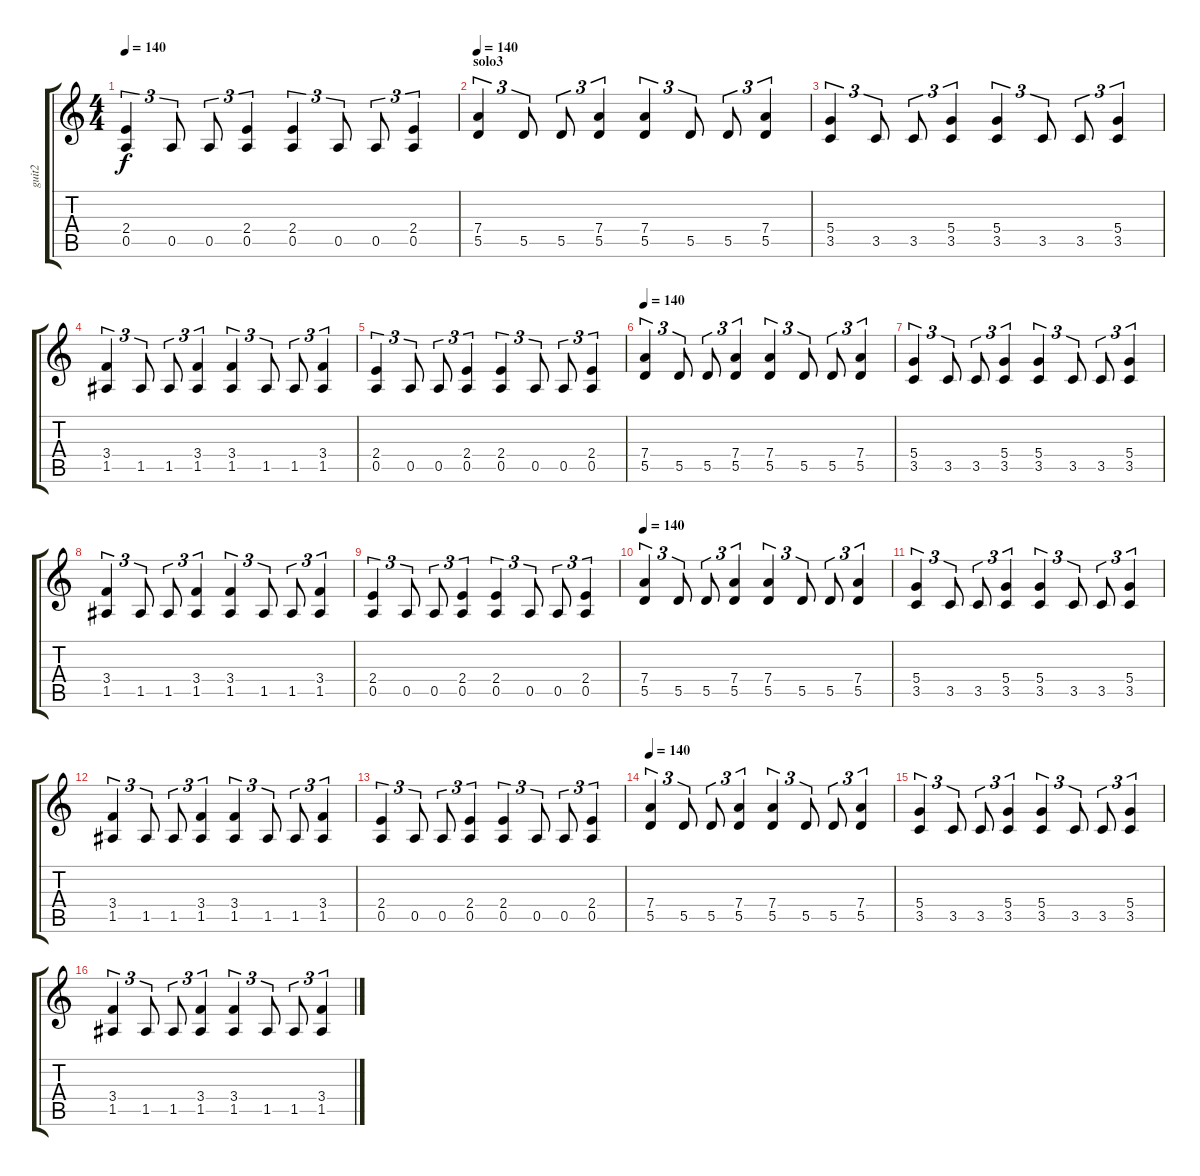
\track ("guit2" "guit2") {instrument distortionguitar}
\staff {score tabs}
\tuning (E4 B3 G3 D3 A2 D2) {hide}
\ts (4 4)
\tempo 140
\clef g2
\ks c
(2.4 0.5).4{tu (3 2) dy f} 0.5.8{tu (3 2)} 0.5.8{tu (3 2)} (2.4 0.5).4{tu (3 2)} (2.4 0.5).4{tu (3 2)} 0.5.8{tu (3 2)} 0.5.8{tu (3 2)} (2.4 0.5).4{tu (3 2)} |
\section ("" "solo3")
\tempo 140
(7.4 5.5).4{tu (3 2)} 5.5.8{tu (3 2)} 5.5.8{tu (3 2)} (7.4 5.5).4{tu (3 2)} (7.4 5.5).4{tu (3 2)} 5.5.8{tu (3 2)} 5.5.8{tu (3 2)} (7.4 5.5).4{tu (3 2)} |
(5.4 3.5).4{tu (3 2)} 3.5.8{tu (3 2)} 3.5.8{tu (3 2)} (5.4 3.5).4{tu (3 2)} (5.4 3.5).4{tu (3 2)} 3.5.8{tu (3 2)} 3.5.8{tu (3 2)} (5.4 3.5).4{tu (3 2)} |
(3.4 1.5).4{tu (3 2)} 1.5.8{tu (3 2)} 1.5.8{tu (3 2)} (3.4 1.5).4{tu (3 2)} (3.4 1.5).4{tu (3 2)} 1.5.8{tu (3 2)} 1.5.8{tu (3 2)} (3.4 1.5).4{tu (3 2)} |
(2.4 0.5).4{tu (3 2)} 0.5.8{tu (3 2)} 0.5.8{tu (3 2)} (2.4 0.5).4{tu (3 2)} (2.4 0.5).4{tu (3 2)} 0.5.8{tu (3 2)} 0.5.8{tu (3 2)} (2.4 0.5).4{tu (3 2)} |
\tempo 140
(7.4 5.5).4{tu (3 2)} 5.5.8{tu (3 2)} 5.5.8{tu (3 2)} (7.4 5.5).4{tu (3 2)} (7.4 5.5).4{tu (3 2)} 5.5.8{tu (3 2)} 5.5.8{tu (3 2)} (7.4 5.5).4{tu (3 2)} |
(5.4 3.5).4{tu (3 2)} 3.5.8{tu (3 2)} 3.5.8{tu (3 2)} (5.4 3.5).4{tu (3 2)} (5.4 3.5).4{tu (3 2)} 3.5.8{tu (3 2)} 3.5.8{tu (3 2)} (5.4 3.5).4{tu (3 2)} |
(3.4 1.5).4{tu (3 2)} 1.5.8{tu (3 2)} 1.5.8{tu (3 2)} (3.4 1.5).4{tu (3 2)} (3.4 1.5).4{tu (3 2)} 1.5.8{tu (3 2)} 1.5.8{tu (3 2)} (3.4 1.5).4{tu (3 2)} |
(2.4 0.5).4{tu (3 2)} 0.5.8{tu (3 2)} 0.5.8{tu (3 2)} (2.4 0.5).4{tu (3 2)} (2.4 0.5).4{tu (3 2)} 0.5.8{tu (3 2)} 0.5.8{tu (3 2)} (2.4 0.5).4{tu (3 2)} |
\tempo 140
(7.4 5.5).4{tu (3 2)} 5.5.8{tu (3 2)} 5.5.8{tu (3 2)} (7.4 5.5).4{tu (3 2)} (7.4 5.5).4{tu (3 2)} 5.5.8{tu (3 2)} 5.5.8{tu (3 2)} (7.4 5.5).4{tu (3 2)} |
(5.4 3.5).4{tu (3 2)} 3.5.8{tu (3 2)} 3.5.8{tu (3 2)} (5.4 3.5).4{tu (3 2)} (5.4 3.5).4{tu (3 2)} 3.5.8{tu (3 2)} 3.5.8{tu (3 2)} (5.4 3.5).4{tu (3 2)} |
(3.4 1.5).4{tu (3 2)} 1.5.8{tu (3 2)} 1.5.8{tu (3 2)} (3.4 1.5).4{tu (3 2)} (3.4 1.5).4{tu (3 2)} 1.5.8{tu (3 2)} 1.5.8{tu (3 2)} (3.4 1.5).4{tu (3 2)} |
(2.4 0.5).4{tu (3 2)} 0.5.8{tu (3 2)} 0.5.8{tu (3 2)} (2.4 0.5).4{tu (3 2)} (2.4 0.5).4{tu (3 2)} 0.5.8{tu (3 2)} 0.5.8{tu (3 2)} (2.4 0.5).4{tu (3 2)} |
\tempo 140
(7.4 5.5).4{tu (3 2)} 5.5.8{tu (3 2)} 5.5.8{tu (3 2)} (7.4 5.5).4{tu (3 2)} (7.4 5.5).4{tu (3 2)} 5.5.8{tu (3 2)} 5.5.8{tu (3 2)} (7.4 5.5).4{tu (3 2)} |
(5.4 3.5).4{tu (3 2)} 3.5.8{tu (3 2)} 3.5.8{tu (3 2)} (5.4 3.5).4{tu (3 2)} (5.4 3.5).4{tu (3 2)} 3.5.8{tu (3 2)} 3.5.8{tu (3 2)} (5.4 3.5).4{tu (3 2)} |
(3.4 1.5).4{tu (3 2)} 1.5.8{tu (3 2)} 1.5.8{tu (3 2)} (3.4 1.5).4{tu (3 2)} (3.4 1.5).4{tu (3 2)} 1.5.8{tu (3 2)} 1.5.8{tu (3 2)} (3.4 1.5).4{tu (3 2)}
